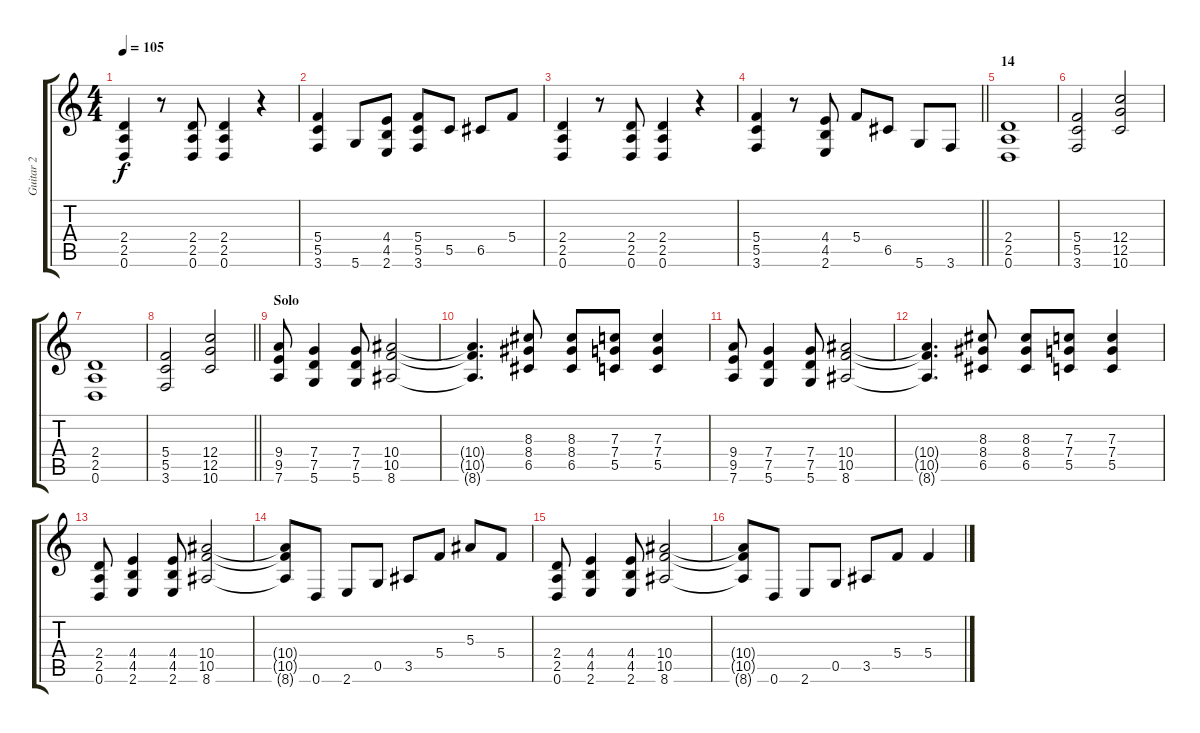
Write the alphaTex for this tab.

\track ("Guitar 2" "Guitar 2") {instrument distortionguitar}
\staff {score tabs}
\tuning (D4 A3 F3 C3 G2 D2) {hide}
\ts (4 4)
\tempo 105
\clef g2
\ks c
(2.4 2.5 0.6).4{dy f} r.8 (2.4 2.5 0.6).8 (2.4 2.5 0.6).4 r.4 |
(5.4 5.5 3.6).4 5.6.8 (4.4 4.5 2.6).8 (5.4 5.5 3.6).8 5.5.8 6.5.8 5.4.8 |
(2.4 2.5 0.6).4 r.8 (2.4 2.5 0.6).8 (2.4 2.5 0.6).4 r.4 |
\barLineRight lightlight
(5.4 5.5 3.6).4 r.8 (4.4 4.5 2.6).8 5.4.8 6.5.8 5.6.8 3.6.8 |
\section ("" "14")
(2.4 2.5 0.6).1{balance 8} |
(5.4 5.5 3.6).2 (12.4 12.5 10.6).2 |
(2.4 2.5 0.6).1 |
\barLineRight lightlight
(5.4 5.5 3.6).2 (12.4 12.5 10.6).2 |
\section ("" "Solo")
(9.4 9.5 7.6).8 (7.4 7.5 5.6).4 (7.4 7.5 5.6).8 (10.4 10.5 8.6).2 |
(10.4{t} 10.5{t} 8.6{t}).4{d} (8.3 8.4 6.5).8 (8.3 8.4 6.5).8 (7.3 7.4 5.5).8 (7.3 7.4 5.5).4 |
(9.4 9.5 7.6).8 (7.4 7.5 5.6).4 (7.4 7.5 5.6).8 (10.4 10.5 8.6).2 |
(10.4{t} 10.5{t} 8.6{t}).4{d} (8.3 8.4 6.5).8 (8.3 8.4 6.5).8 (7.3 7.4 5.5).8 (7.3 7.4 5.5).4 |
(2.4 2.5 0.6).8 (4.4 4.5 2.6).4 (4.4 4.5 2.6).8 (10.4 10.5 8.6).2 |
(10.4{t} 10.5{t} 8.6{t}).8 0.6.8 2.6.8 0.5.8 3.5.8 5.4.8 5.3.8 5.4.8 |
(2.4 2.5 0.6).8 (4.4 4.5 2.6).4 (4.4 4.5 2.6).8 (10.4 10.5 8.6).2 |
(10.4{t} 10.5{t} 8.6{t}).8 0.6.8 2.6.8 0.5.8 3.5.8 5.4.8 5.4.4
